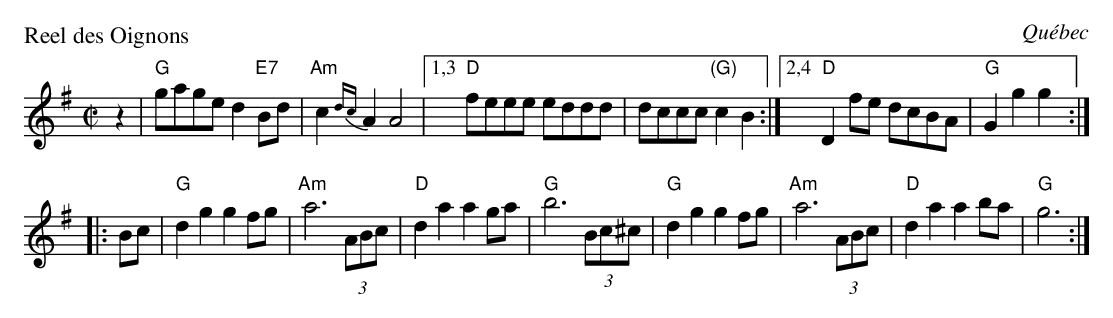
X:1
P: Reel des Oignons
O: Qu\'ebec
M: C|
K: G
z2 \
| "G"gage d2"E7"Bd | "Am"c2{dc}A2 A4 \
|1,3 "D"feee eddd | dccc "(G)"c2B2 \
:|2,4 "D"D2fe dcBA | "G"G2g2 g2 :|
|: Bc \
| "G"d2g2 g2fg | "Am"a6 (3ABc \
| "D"d2a2 a2ga | "G"b6 (3Bc^c \
| "G"d2g2 g2fg | "Am"a6 (3ABc \
| "D"d2a2 a2ba | "G"g6 :|
